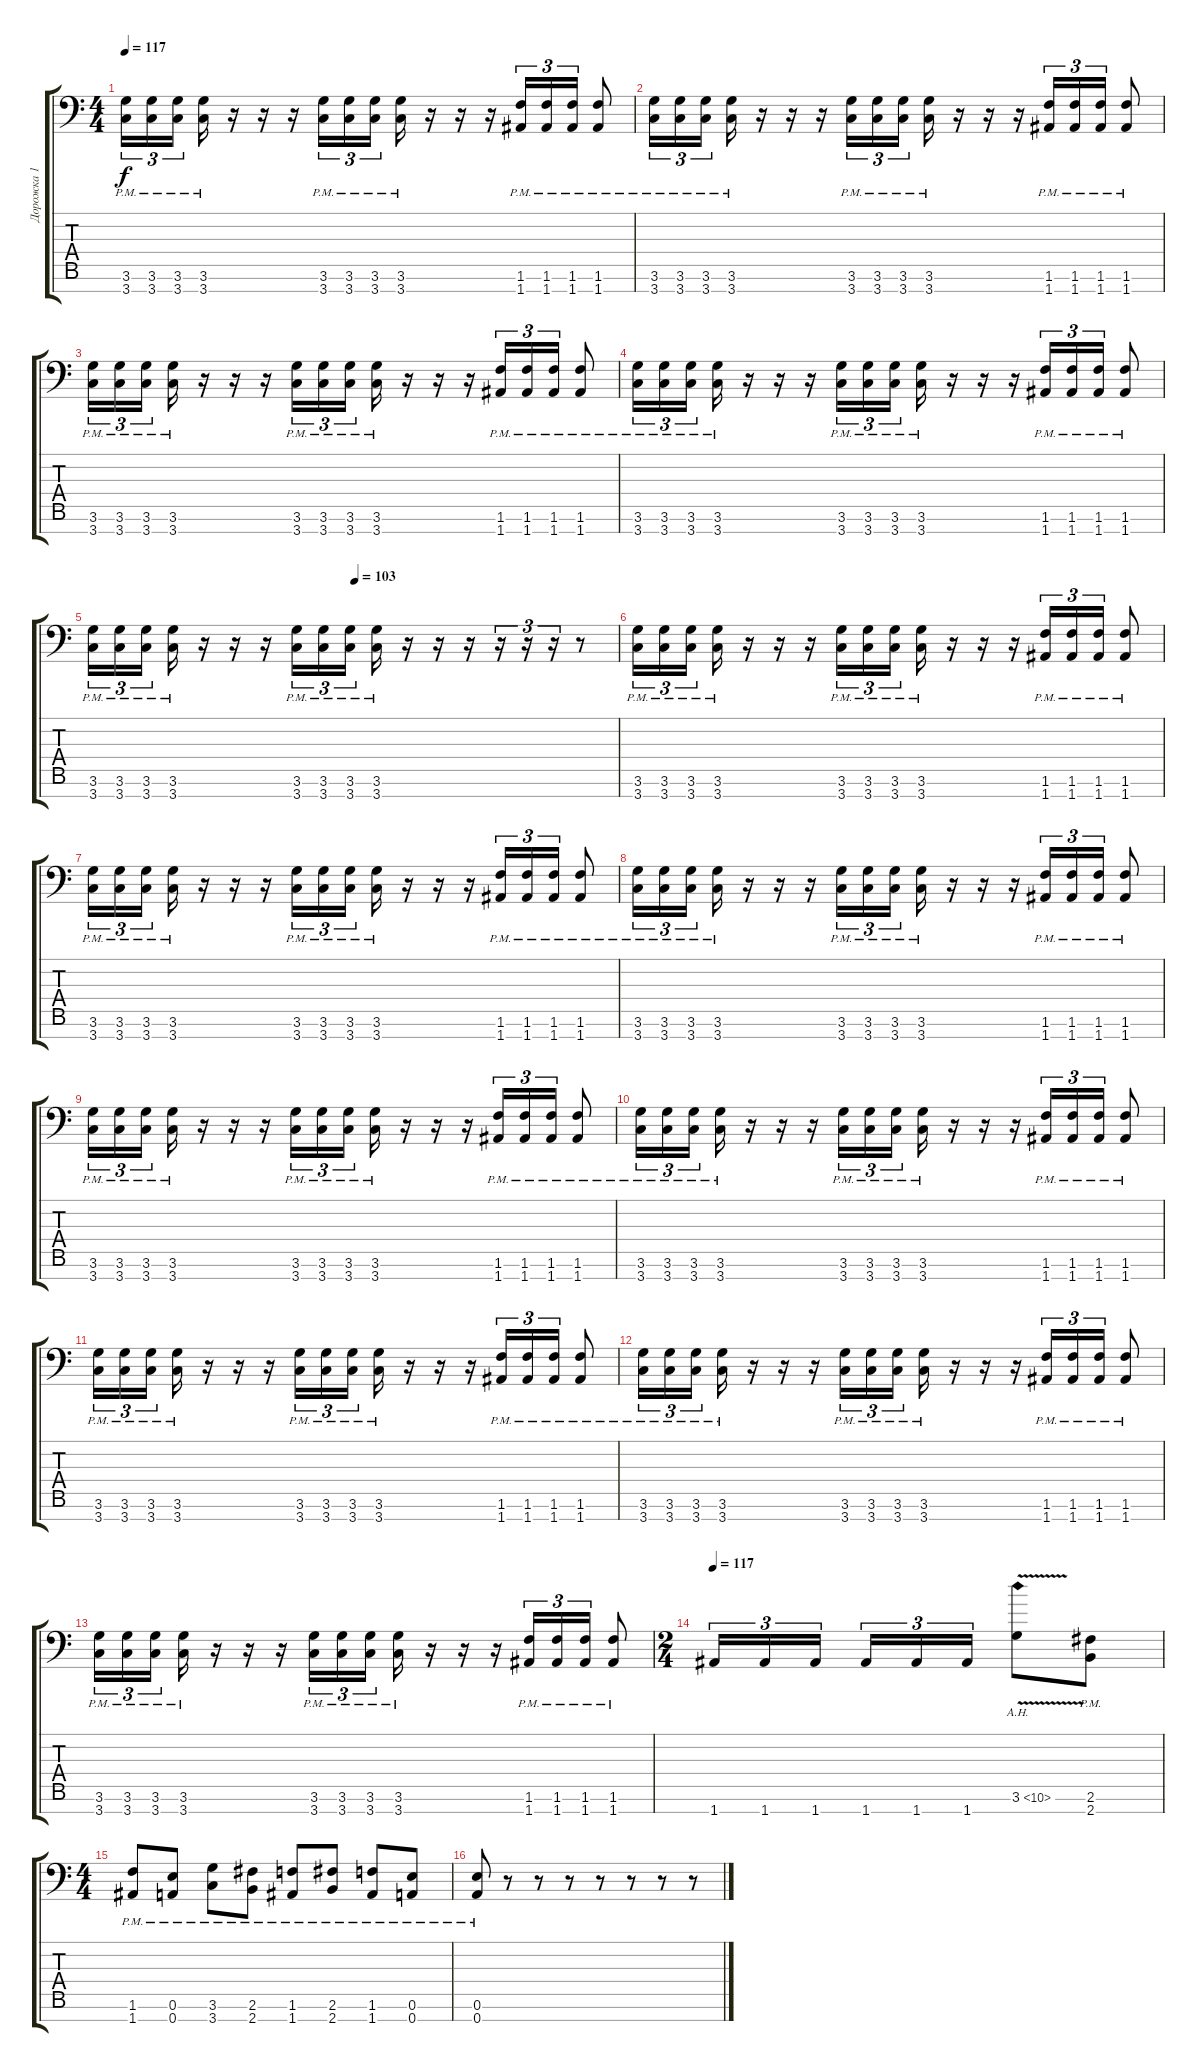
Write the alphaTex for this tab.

\track ("Дорожка 1" "Дорожка 1") {instrument distortionguitar}
\staff {score tabs}
\tuning (E4 B3 G3 D3 A2 E2 A1) {hide}
\ts (4 4)
\tempo 117
\clef f4
\ks c
(3.6{pm} 3.7).16{tu (3 2) dy f} (3.6{pm} 3.7).16{tu (3 2)} (3.6{pm} 3.7).16{tu (3 2)} (3.6{pm} 3.7).16 r.16 r.16 r.16 (3.6{pm} 3.7).16{tu (3 2)} (3.6{pm} 3.7).16{tu (3 2)} (3.6{pm} 3.7).16{tu (3 2)} (3.6{pm} 3.7).16 r.16 r.16 r.16 (1.6{pm} 1.7).16{tu (3 2)} (1.6{pm} 1.7).16{tu (3 2)} (1.6{pm} 1.7).16{tu (3 2)} (1.6{pm} 1.7).8 |
(3.6{pm} 3.7).16{tu (3 2)} (3.6{pm} 3.7).16{tu (3 2)} (3.6{pm} 3.7).16{tu (3 2)} (3.6{pm} 3.7).16 r.16 r.16 r.16 (3.6{pm} 3.7).16{tu (3 2)} (3.6{pm} 3.7).16{tu (3 2)} (3.6{pm} 3.7).16{tu (3 2)} (3.6{pm} 3.7).16 r.16 r.16 r.16 (1.6{pm} 1.7).16{tu (3 2)} (1.6{pm} 1.7).16{tu (3 2)} (1.6{pm} 1.7).16{tu (3 2)} (1.6{pm} 1.7).8 |
(3.6{pm} 3.7).16{tu (3 2)} (3.6{pm} 3.7).16{tu (3 2)} (3.6{pm} 3.7).16{tu (3 2)} (3.6{pm} 3.7).16 r.16 r.16 r.16 (3.6{pm} 3.7).16{tu (3 2)} (3.6{pm} 3.7).16{tu (3 2)} (3.6{pm} 3.7).16{tu (3 2)} (3.6{pm} 3.7).16 r.16 r.16 r.16 (1.6{pm} 1.7).16{tu (3 2)} (1.6{pm} 1.7).16{tu (3 2)} (1.6{pm} 1.7).16{tu (3 2)} (1.6{pm} 1.7).8 |
(3.6{pm} 3.7).16{tu (3 2)} (3.6{pm} 3.7).16{tu (3 2)} (3.6{pm} 3.7).16{tu (3 2)} (3.6{pm} 3.7).16 r.16 r.16 r.16 (3.6{pm} 3.7).16{tu (3 2)} (3.6{pm} 3.7).16{tu (3 2)} (3.6{pm} 3.7).16{tu (3 2)} (3.6{pm} 3.7).16 r.16 r.16 r.16 (1.6{pm} 1.7).16{tu (3 2)} (1.6{pm} 1.7).16{tu (3 2)} (1.6{pm} 1.7).16{tu (3 2)} (1.6{pm} 1.7).8 |
\tempo (103 0.5)
(3.6{pm} 3.7).16{tu (3 2)} (3.6{pm} 3.7).16{tu (3 2)} (3.6{pm} 3.7).16{tu (3 2)} (3.6{pm} 3.7).16 r.16 r.16 r.16 (3.6{pm} 3.7).16{tu (3 2)} (3.6{pm} 3.7).16{tu (3 2)} (3.6{pm} 3.7).16{tu (3 2)} (3.6{pm} 3.7).16 r.16 r.16 r.16 r.16{tu (3 2)} r.16{tu (3 2)} r.16{tu (3 2)} r.8 |
(3.6{pm} 3.7).16{tu (3 2)} (3.6{pm} 3.7).16{tu (3 2)} (3.6{pm} 3.7).16{tu (3 2)} (3.6{pm} 3.7).16 r.16 r.16 r.16 (3.6{pm} 3.7).16{tu (3 2)} (3.6{pm} 3.7).16{tu (3 2)} (3.6{pm} 3.7).16{tu (3 2)} (3.6{pm} 3.7).16 r.16 r.16 r.16 (1.6{pm} 1.7).16{tu (3 2)} (1.6{pm} 1.7).16{tu (3 2)} (1.6{pm} 1.7).16{tu (3 2)} (1.6{pm} 1.7).8 |
(3.6{pm} 3.7).16{tu (3 2)} (3.6{pm} 3.7).16{tu (3 2)} (3.6{pm} 3.7).16{tu (3 2)} (3.6{pm} 3.7).16 r.16 r.16 r.16 (3.6{pm} 3.7).16{tu (3 2)} (3.6{pm} 3.7).16{tu (3 2)} (3.6{pm} 3.7).16{tu (3 2)} (3.6{pm} 3.7).16 r.16 r.16 r.16 (1.6{pm} 1.7).16{tu (3 2)} (1.6{pm} 1.7).16{tu (3 2)} (1.6{pm} 1.7).16{tu (3 2)} (1.6{pm} 1.7).8 |
(3.6{pm} 3.7).16{tu (3 2)} (3.6{pm} 3.7).16{tu (3 2)} (3.6{pm} 3.7).16{tu (3 2)} (3.6{pm} 3.7).16 r.16 r.16 r.16 (3.6{pm} 3.7).16{tu (3 2)} (3.6{pm} 3.7).16{tu (3 2)} (3.6{pm} 3.7).16{tu (3 2)} (3.6{pm} 3.7).16 r.16 r.16 r.16 (1.6{pm} 1.7).16{tu (3 2)} (1.6{pm} 1.7).16{tu (3 2)} (1.6{pm} 1.7).16{tu (3 2)} (1.6{pm} 1.7).8 |
(3.6{pm} 3.7).16{tu (3 2)} (3.6{pm} 3.7).16{tu (3 2)} (3.6{pm} 3.7).16{tu (3 2)} (3.6{pm} 3.7).16 r.16 r.16 r.16 (3.6{pm} 3.7).16{tu (3 2)} (3.6{pm} 3.7).16{tu (3 2)} (3.6{pm} 3.7).16{tu (3 2)} (3.6{pm} 3.7).16 r.16 r.16 r.16 (1.6{pm} 1.7).16{tu (3 2)} (1.6{pm} 1.7).16{tu (3 2)} (1.6{pm} 1.7).16{tu (3 2)} (1.6{pm} 1.7).8 |
(3.6{pm} 3.7).16{tu (3 2)} (3.6{pm} 3.7).16{tu (3 2)} (3.6{pm} 3.7).16{tu (3 2)} (3.6{pm} 3.7).16 r.16 r.16 r.16 (3.6{pm} 3.7).16{tu (3 2)} (3.6{pm} 3.7).16{tu (3 2)} (3.6{pm} 3.7).16{tu (3 2)} (3.6{pm} 3.7).16 r.16 r.16 r.16 (1.6{pm} 1.7).16{tu (3 2)} (1.6{pm} 1.7).16{tu (3 2)} (1.6{pm} 1.7).16{tu (3 2)} (1.6{pm} 1.7).8 |
(3.6{pm} 3.7).16{tu (3 2)} (3.6{pm} 3.7).16{tu (3 2)} (3.6{pm} 3.7).16{tu (3 2)} (3.6{pm} 3.7).16 r.16 r.16 r.16 (3.6{pm} 3.7).16{tu (3 2)} (3.6{pm} 3.7).16{tu (3 2)} (3.6{pm} 3.7).16{tu (3 2)} (3.6{pm} 3.7).16 r.16 r.16 r.16 (1.6{pm} 1.7).16{tu (3 2)} (1.6{pm} 1.7).16{tu (3 2)} (1.6{pm} 1.7).16{tu (3 2)} (1.6{pm} 1.7).8 |
(3.6{pm} 3.7).16{tu (3 2)} (3.6{pm} 3.7).16{tu (3 2)} (3.6{pm} 3.7).16{tu (3 2)} (3.6{pm} 3.7).16 r.16 r.16 r.16 (3.6{pm} 3.7).16{tu (3 2)} (3.6{pm} 3.7).16{tu (3 2)} (3.6{pm} 3.7).16{tu (3 2)} (3.6{pm} 3.7).16 r.16 r.16 r.16 (1.6{pm} 1.7).16{tu (3 2)} (1.6{pm} 1.7).16{tu (3 2)} (1.6{pm} 1.7).16{tu (3 2)} (1.6{pm} 1.7).8 |
(3.6{pm} 3.7).16{tu (3 2)} (3.6{pm} 3.7).16{tu (3 2)} (3.6{pm} 3.7).16{tu (3 2)} (3.6{pm} 3.7).16 r.16 r.16 r.16 (3.6{pm} 3.7).16{tu (3 2)} (3.6{pm} 3.7).16{tu (3 2)} (3.6{pm} 3.7).16{tu (3 2)} (3.6{pm} 3.7).16 r.16 r.16 r.16 (1.6{pm} 1.7).16{tu (3 2)} (1.6{pm} 1.7).16{tu (3 2)} (1.6{pm} 1.7).16{tu (3 2)} (1.6{pm} 1.7).8 |
\ts (2 4)
\tempo 117
1.7.16{tu (3 2)} 1.7.16{tu (3 2)} 1.7.16{tu (3 2)} 1.7.16{tu (3 2)} 1.7.16{tu (3 2)} 1.7.16{tu (3 2)} 3.6{ah 7 v}.8 (2.6{pm} 2.7).8 |
\ts (4 4)
(1.6{pm} 1.7).8 (0.6{pm} 0.7).8 (3.6{pm} 3.7).8 (2.6{pm} 2.7).8 (1.6{pm} 1.7).8 (2.6{pm} 2.7).8 (1.6{pm} 1.7).8 (0.6{pm} 0.7).8 |
(0.6{pm} 0.7).8 r.8 r.8 r.8 r.8 r.8 r.8 r.8
